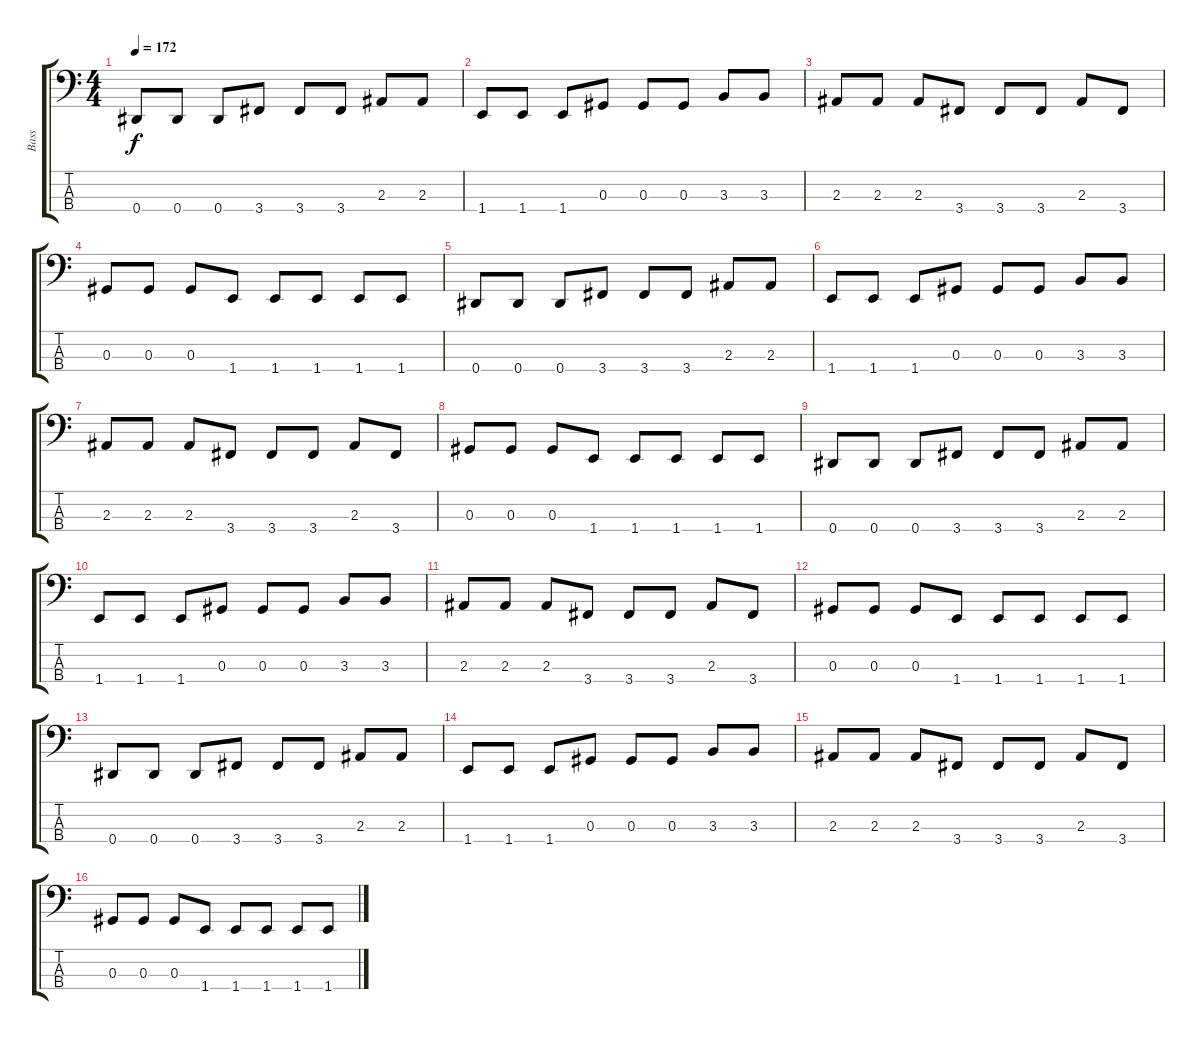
\track ("Bass" "Bass") {instrument electricbasspick}
\staff {score tabs}
\tuning (Gb2 Db2 Ab1 Eb1) {hide}
\ts (4 4)
\tempo 172
\clef f4
\ks c
0.4.8{dy f} 0.4.8 0.4.8 3.4.8 3.4.8 3.4.8 2.3.8 2.3.8 |
1.4.8 1.4.8 1.4.8 0.3.8 0.3.8 0.3.8 3.3.8 3.3.8 |
2.3.8 2.3.8 2.3.8 3.4.8 3.4.8 3.4.8 2.3.8 3.4.8 |
0.3.8 0.3.8 0.3.8 1.4.8 1.4.8 1.4.8 1.4.8 1.4.8 |
0.4.8 0.4.8 0.4.8 3.4.8 3.4.8 3.4.8 2.3.8 2.3.8 |
1.4.8 1.4.8 1.4.8 0.3.8 0.3.8 0.3.8 3.3.8 3.3.8 |
2.3.8 2.3.8 2.3.8 3.4.8 3.4.8 3.4.8 2.3.8 3.4.8 |
0.3.8 0.3.8 0.3.8 1.4.8 1.4.8 1.4.8 1.4.8 1.4.8 |
0.4.8 0.4.8 0.4.8 3.4.8 3.4.8 3.4.8 2.3.8 2.3.8 |
1.4.8 1.4.8 1.4.8 0.3.8 0.3.8 0.3.8 3.3.8 3.3.8 |
2.3.8 2.3.8 2.3.8 3.4.8 3.4.8 3.4.8 2.3.8 3.4.8 |
0.3.8 0.3.8 0.3.8 1.4.8 1.4.8 1.4.8 1.4.8 1.4.8 |
0.4.8 0.4.8 0.4.8 3.4.8 3.4.8 3.4.8 2.3.8 2.3.8 |
1.4.8 1.4.8 1.4.8 0.3.8 0.3.8 0.3.8 3.3.8 3.3.8 |
2.3.8 2.3.8 2.3.8 3.4.8 3.4.8 3.4.8 2.3.8 3.4.8 |
0.3.8 0.3.8 0.3.8 1.4.8 1.4.8 1.4.8 1.4.8 1.4.8
